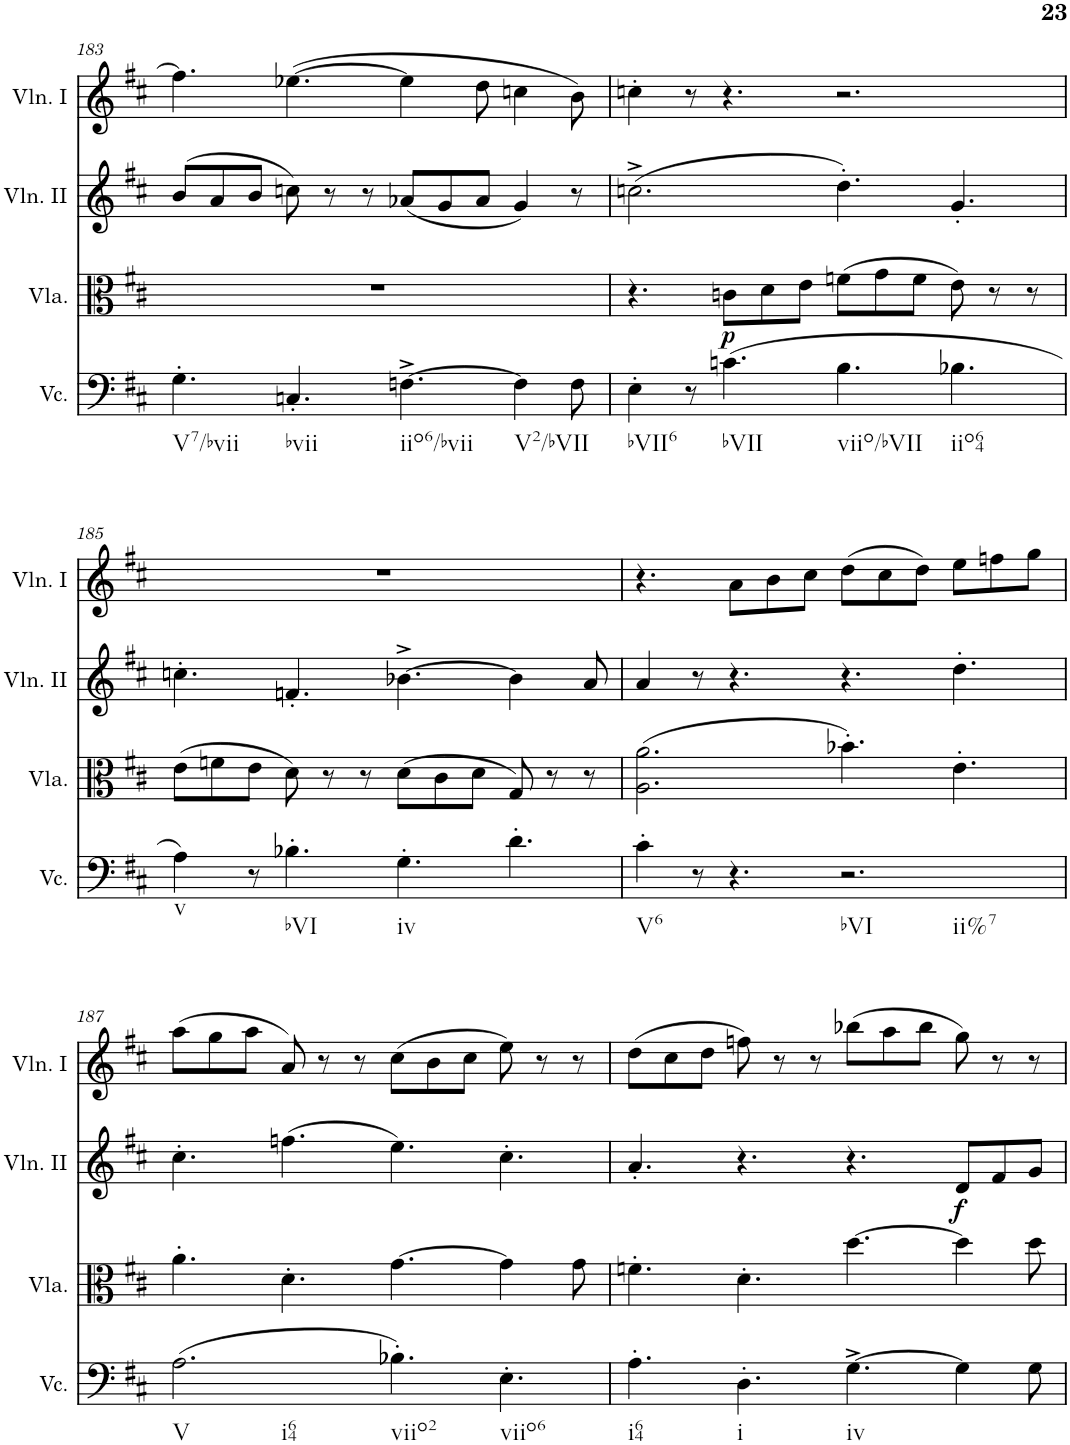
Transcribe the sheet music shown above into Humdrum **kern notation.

**kern	**kern	**dynam	**kern	**dynam	**kern
*part4	*part3	*part3	*part2	*part2	*part1
*staff4	*staff3	*staff3	*staff2	*staff2	*staff1
*I"Violoncello	*I"Viola	*	*I"Violino II	*	*I"Violino I
*I'Vc.	*I'Vla.	*	*I'Vln. II	*	*I'Vln. I
!!LO:PB:g=z
*clefF4	*clefC3	*	*clefG2	*	*clefG2
*k[f#c#]	*k[f#c#]	*	*k[f#c#]	*	*k[f#c#]
*M12/8	*M12/8	*	*M12/8	*	*M12/8
=183	=183	=183	=183	=183	=183
!LO:TX:b:t=V7/bvii	!	!	!	!	!
4.G'\	1.r	.	(8b/L	.	4.ff\]
.	.	.	8a/	.	.
.	.	.	8b/J	.	.
!LO:TX:b:t=bvii	!	!	!	!	!
4.Cn'/	.	.	8ccn\)	.	([4.ee-X\
.	.	.	8r	.	.
.	.	.	8r	.	.
!LO:TX:b:t=iio6/bvii	!	!	!	!	!
[4.Fn^\	.	.	(8a-X/L	.	4ee-\]
.	.	.	8g/	.	.
.	.	.	8a-/J	.	8dd\
!LO:TX:b:t=V2/bVII	!	!	!	!	!
4F\]	.	.	4g/)	.	4ccn\
8F\	.	.	8r	.	8b\)
=184	=184	=184	=184	=184	=184
!LO:TX:b:t=bVII6	!	!	!	!	!
4E'\	4.r	.	(2.ccn^\	.	4ccn'\
8r	.	.	.	.	8r
!LO:TX:b:t=bVII	!	!	!	!	!
!	!	!LO:DY:b	!	!	!
(4.cn\	8cn\L	p	.	.	4.r
.	8d\	.	.	.	.
.	8e\J	.	.	.	.
!LO:TX:b:t=viio/bVII	!	!	!	!	!
4.B\	(8fn\L	.	4.dd'\)	.	2.r
.	8g\	.	.	.	.
.	8f\J	.	.	.	.
!LO:TX:b:t=iio64	!	!	!	!	!
4.B-X\	8e\)	.	4.g'/	.	.
.	8r	.	.	.	.
.	8r	.	.	.	.
!!LO:LB:g=z
=185	=185	=185	=185	=185	=185
!LO:TX:b:t=v	!	!	!	!	!
4A\)	(8e\L	.	4.ccn'\	.	1.r
.	8fn\	.	.	.	.
8r	8e\J	.	.	.	.
!LO:TX:b:t=bVI	!	!	!	!	!
4.B-X'\	8d\)	.	4.fn'/	.	.
.	8r	.	.	.	.
.	8r	.	.	.	.
!LO:TX:b:t=iv	!	!	!	!	!
4.G'\	(8d\L	.	[4.b-X^\	.	.
.	8c#\	.	.	.	.
.	8d\J	.	.	.	.
4.d'\	8G/)	.	4b-\]	.	.
.	8r	.	.	.	.
.	8r	.	8a/	.	.
=186	=186	=186	=186	=186	=186
!LO:TX:b:t=V6	!	!	!	!	!
4c#'\	(2.A\ 2.a\	.	4a/	.	4.r
8r	.	.	8r	.	.
4.r	.	.	4.r	.	8a\L
.	.	.	.	.	8b\
.	.	.	.	.	8cc#\J
!LO:TX:b:t=bVI	!	!	!	!	!
!LO:TX:b:t=ii%7	!	!	!	!	!
2.r	4.b-X'\)	.	4.r	.	(8dd\L
.	.	.	.	.	8cc#\
.	.	.	.	.	8dd\J)
.	4.e'\	.	4.dd'\	.	8ee\L
.	.	.	.	.	8ffn\
.	.	.	.	.	8gg\J
!!LO:LB:g=z
=187	=187	=187	=187	=187	=187
!LO:TX:b:t=V	!	!	!	!	!
!LO:TX:b:t=i64	!	!	!	!	!
(2.A\	4.a'\	.	4.cc#'\	.	(8aa\L
.	.	.	.	.	8gg\
.	.	.	.	.	8aa\J
.	4.d'\	.	(4.ffn\	.	8a/)
.	.	.	.	.	8r
.	.	.	.	.	8r
!LO:TX:b:t=viio2	!	!	!	!	!
4.B-X'\)	[4.g\	.	4.ee\)	.	(8cc#\L
.	.	.	.	.	8b\
.	.	.	.	.	8cc#\J
!LO:TX:b:t=viio6	!	!	!	!	!
4.E'\	4g\]	.	4.cc#'\	.	8ee\)
.	.	.	.	.	8r
.	8g\	.	.	.	8r
=188	=188	=188	=188	=188	=188
!LO:TX:b:t=i64	!	!	!	!	!
4.A'\	4.fn'\	.	4.a'/	.	(8dd\L
.	.	.	.	.	8cc#\
.	.	.	.	.	8dd\J
!LO:TX:b:t=i	!	!	!	!	!
4.D'\	4.d'\	.	4.r	.	8ffn\)
.	.	.	.	.	8r
.	.	.	.	.	8r
!LO:TX:b:t=iv	!	!	!	!	!
[4.G^\	[4.dd\	.	4.r	.	(8bb-X\L
.	.	.	.	.	8aa\
.	.	.	.	.	8bb-\J
!	!	!	!	!LO:DY:b	!
4G\]	4dd\]	.	8d/L	f	8gg\)
.	.	.	8f#/	.	8r
8G\	8dd\	.	8g/J	.	8r
=	=	=	=	=	=
*-	*-	*-	*-	*-	*-
